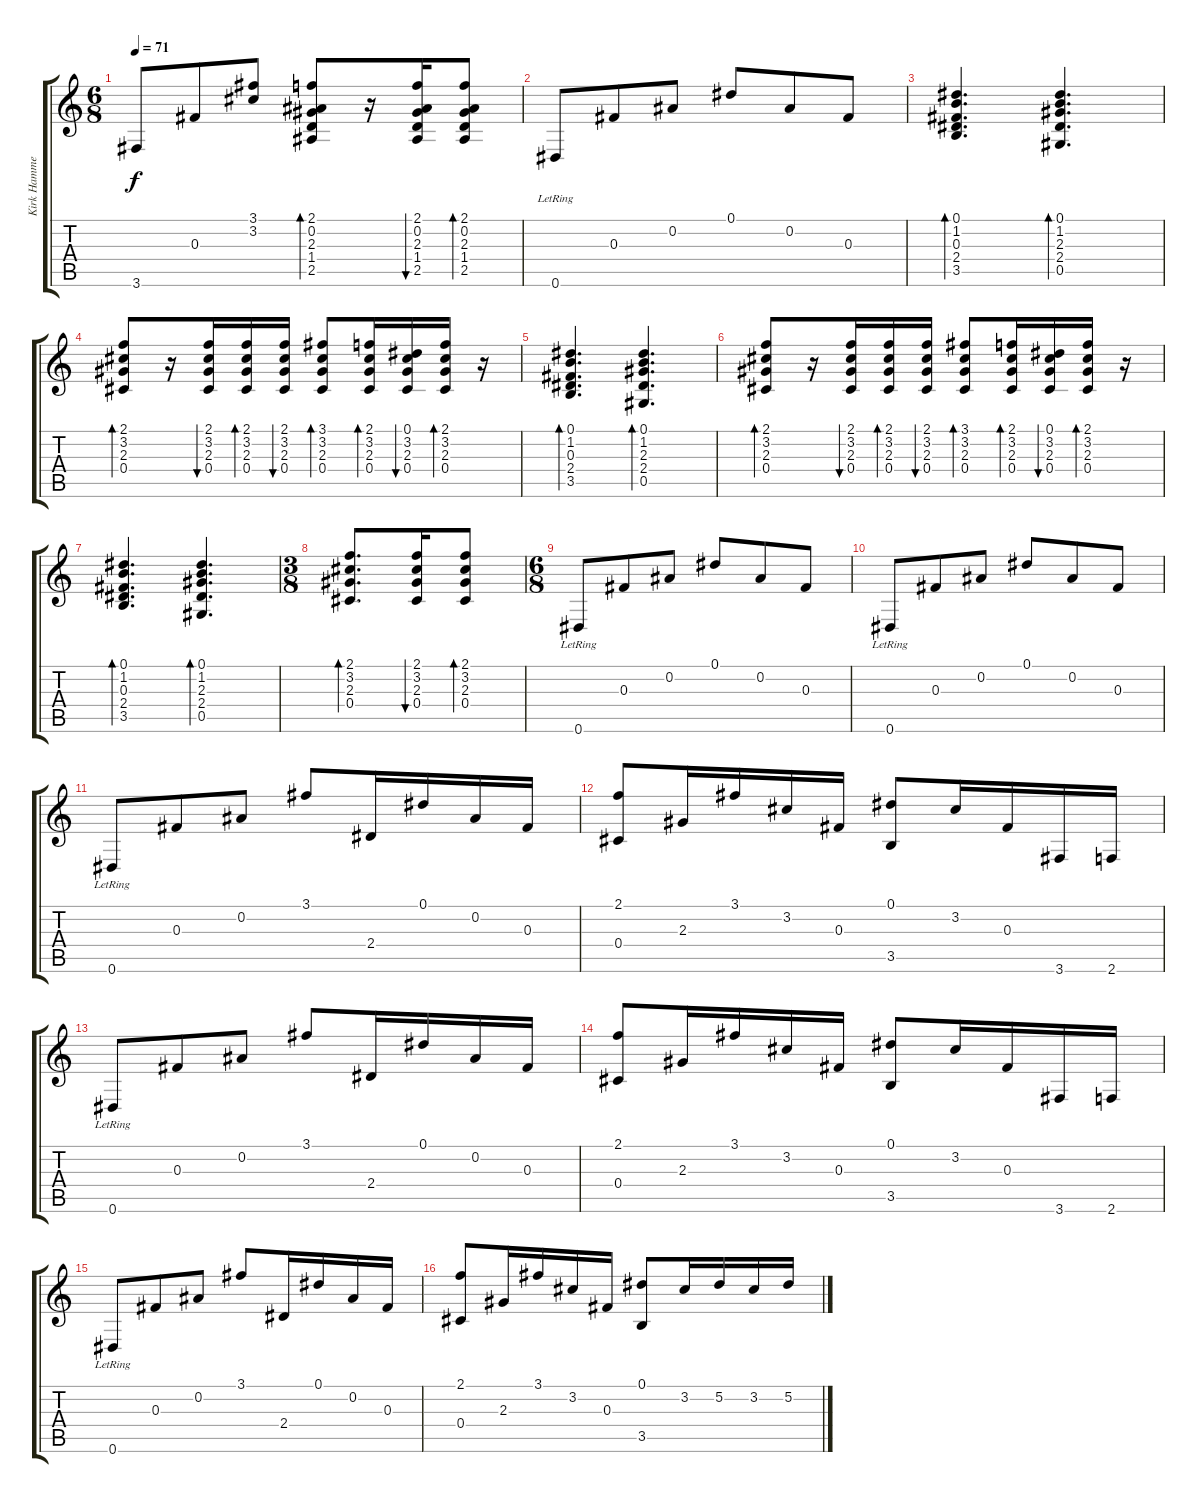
\track ("Kirk Hammett" "Kirk Hamme") {instrument electricguitarclean}
\staff {score tabs}
\tuning (Eb4 Bb3 Gb3 Db3 Ab2 Eb2) {hide}
\ts (6 8)
\tempo 71
\clef g2
\ks c
3.6.8{dy f} 0.3.8 (3.1 3.2).8 (2.1 0.2 2.3 1.4 2.5).8{bd 60} r.16 (2.1 0.2 2.3 1.4 2.5).16{bu 30} (2.1 0.2 2.3 1.4 2.5).8{bd 30} |
0.6{lr}.8 0.3.8 0.2.8 0.1.8 0.2.8 0.3.8 |
(0.1 1.2 0.3 2.4 3.5).4{d bd 30} (0.1 1.2 2.3 2.4 0.5).4{d bd 30} |
(2.1 3.2 2.3 0.4).8{bd 30} r.16 (2.1 3.2 2.3 0.4).16{bu 30} (2.1 3.2 2.3 0.4).16{bd 60} (2.1 3.2 2.3 0.4).16{bu 60} (3.1 3.2 2.3 0.4).8{bd 60} (2.1 3.2 2.3 0.4).16{bd 60} (0.1 3.2 2.3 0.4).16{bu 60} (2.1 3.2 2.3 0.4).16{bd 60} r.16 |
(0.1 1.2 0.3 2.4 3.5).4{d bd 30} (0.1 1.2 2.3 2.4 0.5).4{d bd 30} |
(2.1 3.2 2.3 0.4).8{bd 30} r.16 (2.1 3.2 2.3 0.4).16{bu 30} (2.1 3.2 2.3 0.4).16{bd 60} (2.1 3.2 2.3 0.4).16{bu 60} (3.1 3.2 2.3 0.4).8{bd 60} (2.1 3.2 2.3 0.4).16{bd 60} (0.1 3.2 2.3 0.4).16{bu 60} (2.1 3.2 2.3 0.4).16{bd 60} r.16 |
(0.1 1.2 0.3 2.4 3.5).4{d bd 30} (0.1 1.2 2.3 2.4 0.5).4{d bd 30} |
\ts (3 8)
(2.1 3.2 2.3 0.4).8{d bd 30} (2.1 3.2 2.3 0.4).16{bu 30} (2.1 3.2 2.3 0.4).8{bd 30} |
\ts (6 8)
0.6{lr}.8 0.3.8 0.2.8 0.1.8 0.2.8 0.3.8 |
0.6{lr}.8 0.3.8 0.2.8 0.1.8 0.2.8 0.3.8 |
0.6{lr}.8 0.3.8 0.2.8 3.1.8 2.4.16 0.1.16 0.2.16 0.3.16 |
(2.1 0.4).8 2.3.16 3.1.16 3.2.16 0.3.16 (0.1 3.5).8 3.2.16 0.3.16 3.6.16 2.6.16 |
0.6{lr}.8 0.3.8 0.2.8 3.1.8 2.4.16 0.1.16 0.2.16 0.3.16 |
(2.1 0.4).8 2.3.16 3.1.16 3.2.16 0.3.16 (0.1 3.5).8 3.2.16 0.3.16 3.6.16 2.6.16 |
0.6{lr}.8 0.3.8 0.2.8 3.1.8 2.4.16 0.1.16 0.2.16 0.3.16 |
(2.1 0.4).8 2.3.16 3.1.16 3.2.16 0.3.16 (0.1 3.5).8 3.2.16 5.2.16 3.2.16 5.2.16
